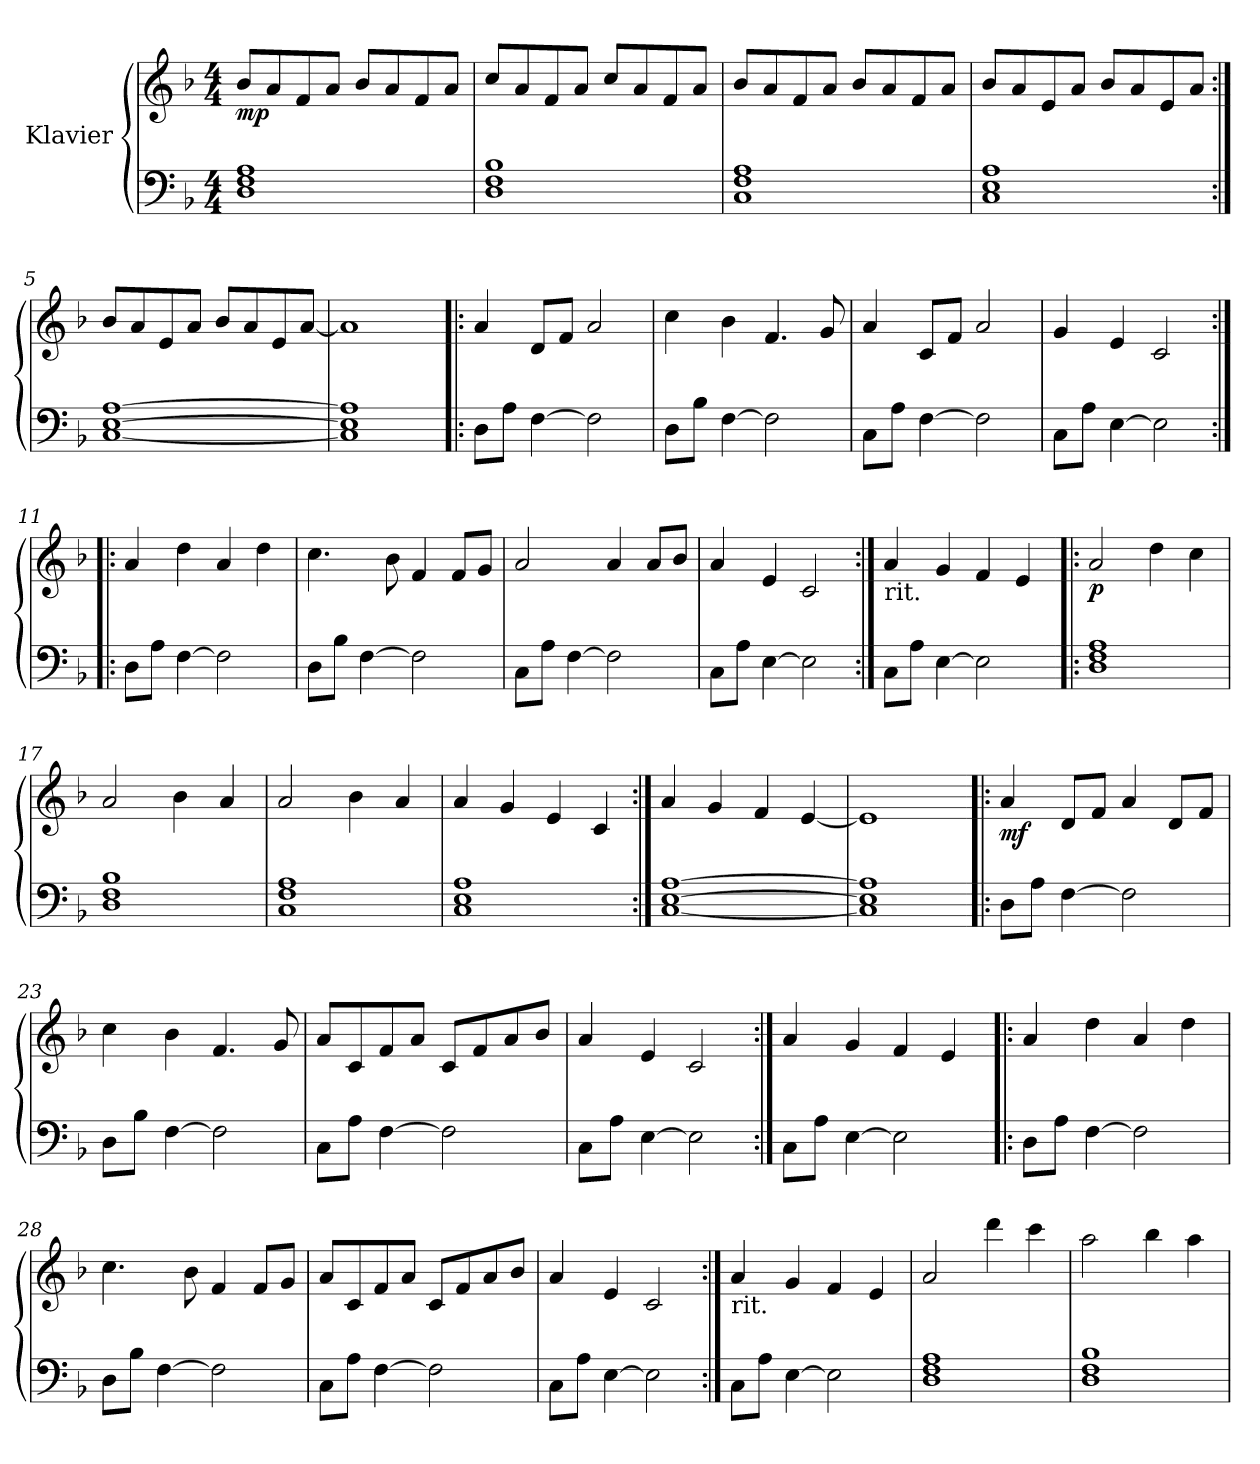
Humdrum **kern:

**kern	**kern	**dynam
*part1	*part1	*part1
*staff2	*staff1	*staff1/2
*I"Klavier	*	*
*clefF4	*clefG2	*
*k[b-]	*k[b-]	*
*M4/4	*M4/4	*
*MM130	*MM130	*
=1	=1	=1
!	!	!LO:DY:b
1D 1F 1A	8b-/L	mp
.	8a/	.
.	8f/	.
.	8a/J	.
.	8b-/L	.
.	8a/	.
.	8f/	.
.	8a/J	.
=2	=2	=2
1D 1F 1B-	8cc/L	.
.	8a/	.
.	8f/	.
.	8a/J	.
.	8cc/L	.
.	8a/	.
.	8f/	.
.	8a/J	.
=3	=3	=3
1C 1F 1A	8b-/L	.
.	8a/	.
.	8f/	.
.	8a/J	.
.	8b-/L	.
.	8a/	.
.	8f/	.
.	8a/J	.
=4	=4	=4
1C 1E 1A	8b-/L	.
.	8a/	.
.	8e/	.
.	8a/J	.
.	8b-/L	.
.	8a/	.
.	8e/	.
.	8a/J	.
!!LO:LB:g=z
=5:|!	=5:|!	=5:|!
[1C [1E [1A	8b-/L	.
.	8a/	.
.	8e/	.
.	8a/J	.
.	8b-/L	.
.	8a/	.
.	8e/	.
.	[8a/J	.
=6	=6	=6
1C] 1E] 1A]	1a]	.
=7!|:	=7!|:	=7!|:
8D\L	4a/	.
8A\J	.	.
[4F\	8d/L	.
.	8f/J	.
2F\]	2a/	.
=8	=8	=8
8D\L	4cc\	.
8B-\J	.	.
[4F\	4b-\	.
2F\]	4.f/	.
.	8g/	.
!!LO:LB:g=z
=9	=9	=9
8C\L	4a/	.
8A\J	.	.
[4F\	8c/L	.
.	8f/J	.
2F\]	2a/	.
=10	=10	=10
8C\L	4g/	.
8A\J	.	.
[4E\	4e/	.
2E\]	2c/	.
=11:|!|:	=11:|!|:	=11:|!|:
8D\L	4a/	.
8A\J	.	.
[4F\	4dd\	.
2F\]	4a/	.
.	4dd\	.
=12	=12	=12
8D\L	4.cc\	.
8B-\J	.	.
[4F\	.	.
.	8b-\	.
2F\]	4f/	.
.	8f/L	.
.	8g/J	.
!!LO:LB:g=z
=13	=13	=13
8C\L	2a/	.
8A\J	.	.
[4F\	.	.
2F\]	4a/	.
.	8a/L	.
.	8b-/J	.
=14	=14	=14
8C\L	4a/	.
8A\J	.	.
[4E\	4e/	.
2E\]	2c/	.
=15:|!	=15:|!	=15:|!
!	!LO:TX:b:t=rit.	!
8C\L	4a/	.
8A\J	.	.
[4E\	4g/	.
2E\]	4f/	.
.	4e/	.
=16!|:	=16!|:	=16!|:
*	*MM120	*
!	!	!LO:DY:b
1D 1F 1A	2a/	p
.	4dd\	.
.	4cc\	.
!!LO:PB:g=z
=17	=17	=17
1D 1F 1B-	2a/	.
.	4b-\	.
.	4a/	.
=18	=18	=18
1C 1F 1A	2a/	.
.	4b-\	.
.	4a/	.
=19	=19	=19
1C 1E 1A	4a/	.
.	4g/	.
.	4e/	.
.	4c/	.
=20:|!	=20:|!	=20:|!
[1C [1E [1A	4a/	.
.	4g/	.
.	4f/	.
.	[4e/	.
!!LO:LB:g=z
=21	=21	=21
1C] 1E] 1A]	1e]	.
=22!|:	=22!|:	=22!|:
*	*MM130	*
!	!	!LO:DY:b
8D\L	4a/	mf
8A\J	.	.
[4F\	8d/L	.
.	8f/J	.
2F\]	4a/	.
.	8d/L	.
.	8f/J	.
=23	=23	=23
8D\L	4cc\	.
8B-\J	.	.
[4F\	4b-\	.
2F\]	4.f/	.
.	8g/	.
=24	=24	=24
8C\L	8a/L	.
8A\J	8c/	.
[4F\	8f/	.
.	8a/J	.
2F\]	8c/L	.
.	8f/	.
.	8a/	.
.	8b-/J	.
!!LO:LB:g=z
=25	=25	=25
8C\L	4a/	.
8A\J	.	.
[4E\	4e/	.
2E\]	2c/	.
=26:|!	=26:|!	=26:|!
8C\L	4a/	.
8A\J	.	.
[4E\	4g/	.
2E\]	4f/	.
.	4e/	.
=27!|:	=27!|:	=27!|:
8D\L	4a/	.
8A\J	.	.
[4F\	4dd\	.
2F\]	4a/	.
.	4dd\	.
=28	=28	=28
8D\L	4.cc\	.
8B-\J	.	.
[4F\	.	.
.	8b-\	.
2F\]	4f/	.
.	8f/L	.
.	8g/J	.
!!LO:LB:g=z
=29	=29	=29
8C\L	8a/L	.
8A\J	8c/	.
[4F\	8f/	.
.	8a/J	.
2F\]	8c/L	.
.	8f/	.
.	8a/	.
.	8b-/J	.
=30	=30	=30
8C\L	4a/	.
8A\J	.	.
[4E\	4e/	.
2E\]	2c/	.
=31:|!	=31:|!	=31:|!
!	!LO:TX:b:t=rit.	!
8C\L	4a/	.
8A\J	.	.
[4E\	4g/	.
2E\]	4f/	.
.	4e/	.
=32	=32	=32
*	*MM120	*
1D 1F 1A	2a/	.
.	4ddd\	.
.	4ccc\	.
!!LO:LB:g=z
=33	=33	=33
1D 1F 1B-	2aa\	.
.	4bb-\	.
.	4aa\	.
=	=	=
*-	*-	*-
